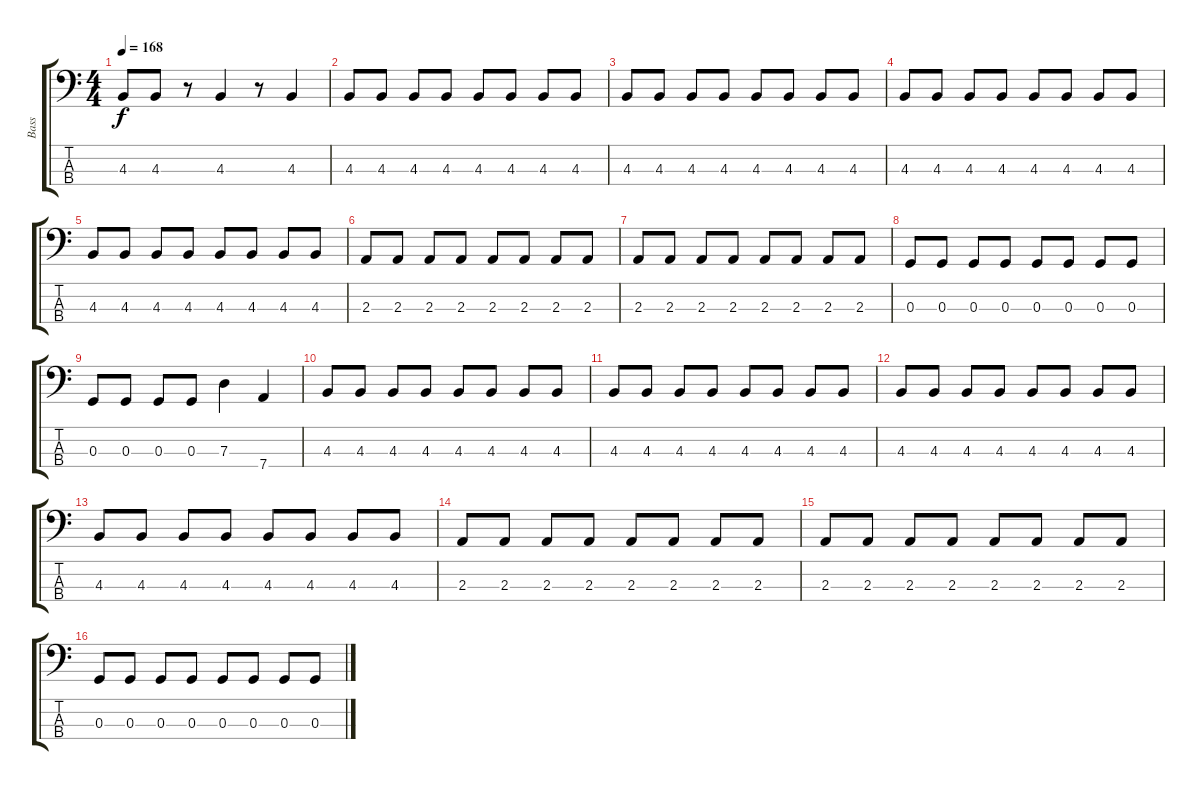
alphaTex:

\track ("Bass" "Bass") {instrument electricbasspick}
\staff {score tabs}
\tuning (F2 C2 G1 D1) {hide}
\ts (4 4)
\tempo 168
\clef f4
\ks c
4.3.8{dy f} 4.3.8 r.8 4.3.4 r.8 4.3.4 |
4.3.8 4.3.8 4.3.8 4.3.8 4.3.8 4.3.8 4.3.8 4.3.8 |
4.3.8 4.3.8 4.3.8 4.3.8 4.3.8 4.3.8 4.3.8 4.3.8 |
4.3.8 4.3.8 4.3.8 4.3.8 4.3.8 4.3.8 4.3.8 4.3.8 |
4.3.8 4.3.8 4.3.8 4.3.8 4.3.8 4.3.8 4.3.8 4.3.8 |
2.3.8 2.3.8 2.3.8 2.3.8 2.3.8 2.3.8 2.3.8 2.3.8 |
2.3.8 2.3.8 2.3.8 2.3.8 2.3.8 2.3.8 2.3.8 2.3.8 |
0.3.8 0.3.8 0.3.8 0.3.8 0.3.8 0.3.8 0.3.8 0.3.8 |
0.3.8 0.3.8 0.3.8 0.3.8 7.3.4 7.4.4 |
4.3.8 4.3.8 4.3.8 4.3.8 4.3.8 4.3.8 4.3.8 4.3.8 |
4.3.8 4.3.8 4.3.8 4.3.8 4.3.8 4.3.8 4.3.8 4.3.8 |
4.3.8 4.3.8 4.3.8 4.3.8 4.3.8 4.3.8 4.3.8 4.3.8 |
4.3.8 4.3.8 4.3.8 4.3.8 4.3.8 4.3.8 4.3.8 4.3.8 |
2.3.8 2.3.8 2.3.8 2.3.8 2.3.8 2.3.8 2.3.8 2.3.8 |
2.3.8 2.3.8 2.3.8 2.3.8 2.3.8 2.3.8 2.3.8 2.3.8 |
0.3.8 0.3.8 0.3.8 0.3.8 0.3.8 0.3.8 0.3.8 0.3.8
